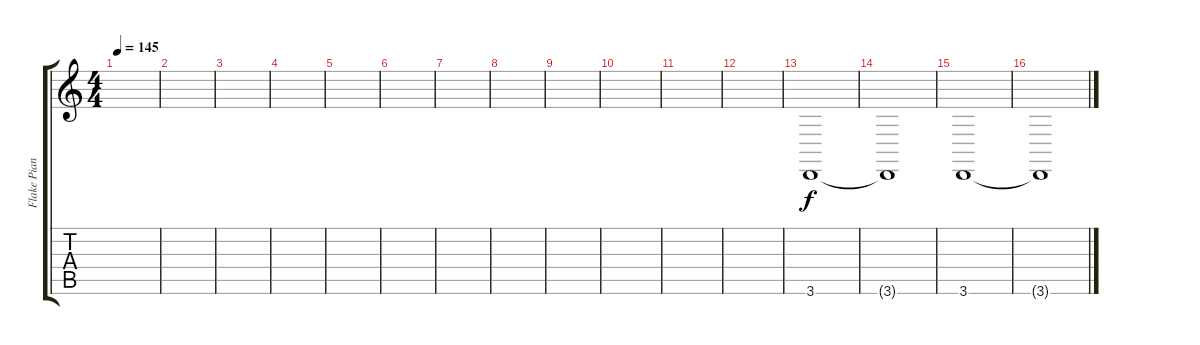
\track ("Flake Piano" "Flake Pian") {instrument acousticgrandpiano}
\staff {score tabs}
\tuning (E4 B3 G3 D3 A2 B1) {hide}
\ts (4 4)
\tempo 145
\clef g2
\ks c
|
|
|
|
|
|
|
|
|
|
|
|
3.6.1 |
3.6{t}.1 |
3.6.1 |
3.6{t}.1
